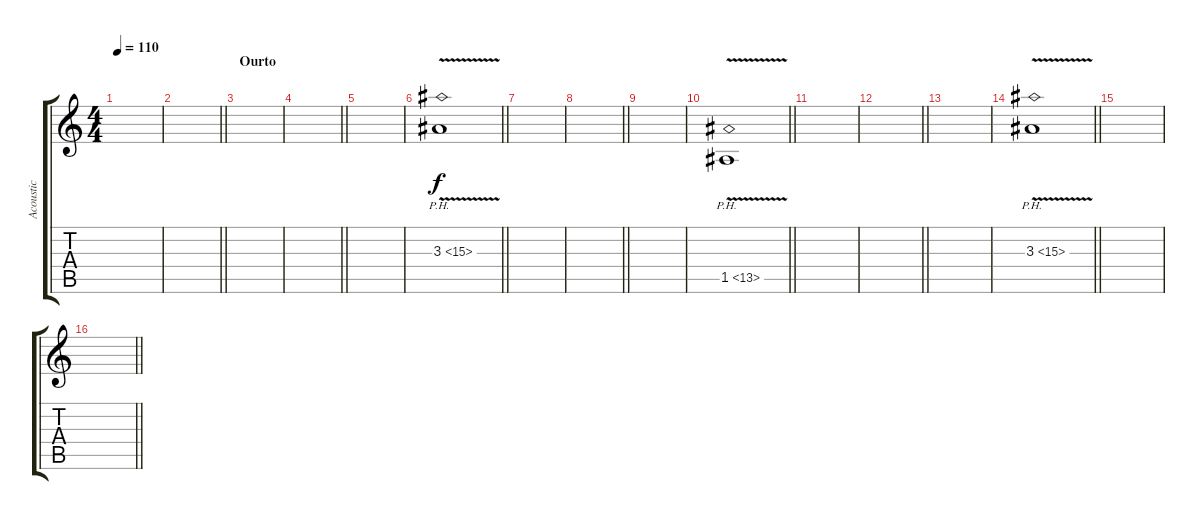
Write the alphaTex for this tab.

\track ("Acoustic" "Acoustic") {instrument acousticguitarsteel}
\staff {score tabs}
\tuning (E4 B3 G3 D3 A2 E2) {hide}
\ts (4 4)
\tempo 110
\clef g2
\ks c
|
\barLineRight lightlight
|
\section ("" "Ourto")
|
\barLineRight lightlight
|
|
\barLineRight lightlight
3.3{ph 12 v}.1{instrument overdrivenguitar} |
\section ("" "")
|
\barLineRight lightlight
|
|
\barLineRight lightlight
1.5{ph 12 v}.1 |
\section ("" "")
|
\barLineRight lightlight
|
|
\barLineRight lightlight
3.3{ph 12 v}.1 |
\section ("" "")
|
\barLineRight lightlight
